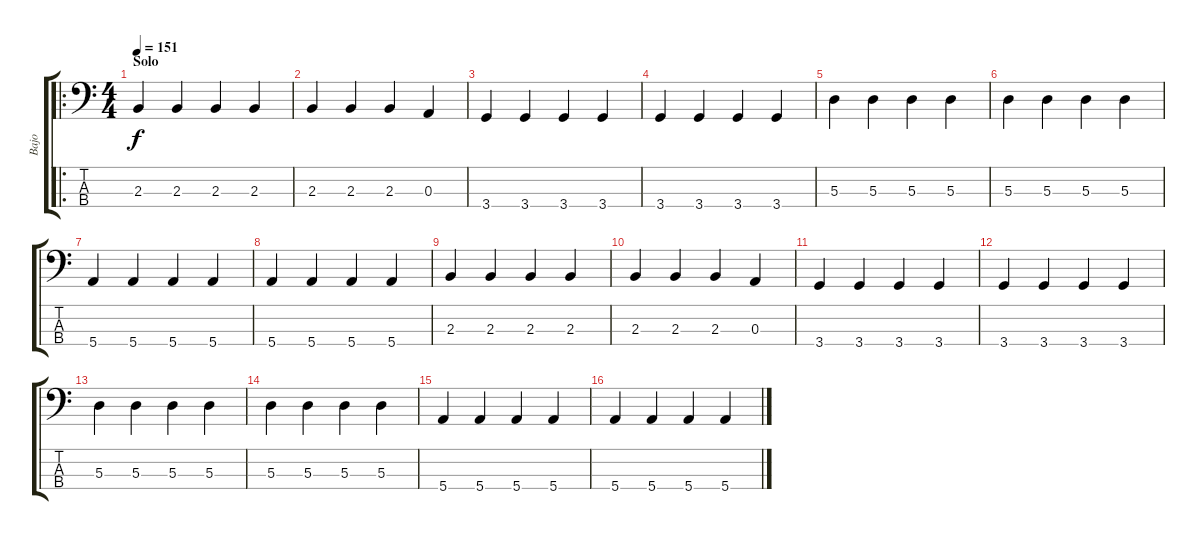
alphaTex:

\track ("Bajo" "Bajo") {instrument electricbasspick}
\staff {score tabs}
\tuning (G2 D2 A1 E1) {hide}
\ro
\ts (4 4)
\section ("" "Solo")
\tempo 151
\clef f4
\ks c
2.3.4{dy f volume 16} 2.3.4 2.3.4 2.3.4 |
2.3.4 2.3.4 2.3.4 0.3.4 |
3.4.4 3.4.4 3.4.4 3.4.4 |
3.4.4 3.4.4 3.4.4 3.4.4 |
5.3.4 5.3.4 5.3.4 5.3.4 |
5.3.4 5.3.4 5.3.4 5.3.4 |
5.4.4 5.4.4 5.4.4 5.4.4 |
5.4.4 5.4.4 5.4.4 5.4.4 |
2.3.4 2.3.4 2.3.4 2.3.4 |
2.3.4 2.3.4 2.3.4 0.3.4 |
3.4.4 3.4.4 3.4.4 3.4.4 |
3.4.4 3.4.4 3.4.4 3.4.4 |
5.3.4 5.3.4 5.3.4 5.3.4 |
5.3.4 5.3.4 5.3.4 5.3.4 |
5.4.4 5.4.4 5.4.4 5.4.4 |
5.4.4 5.4.4 5.4.4 5.4.4
